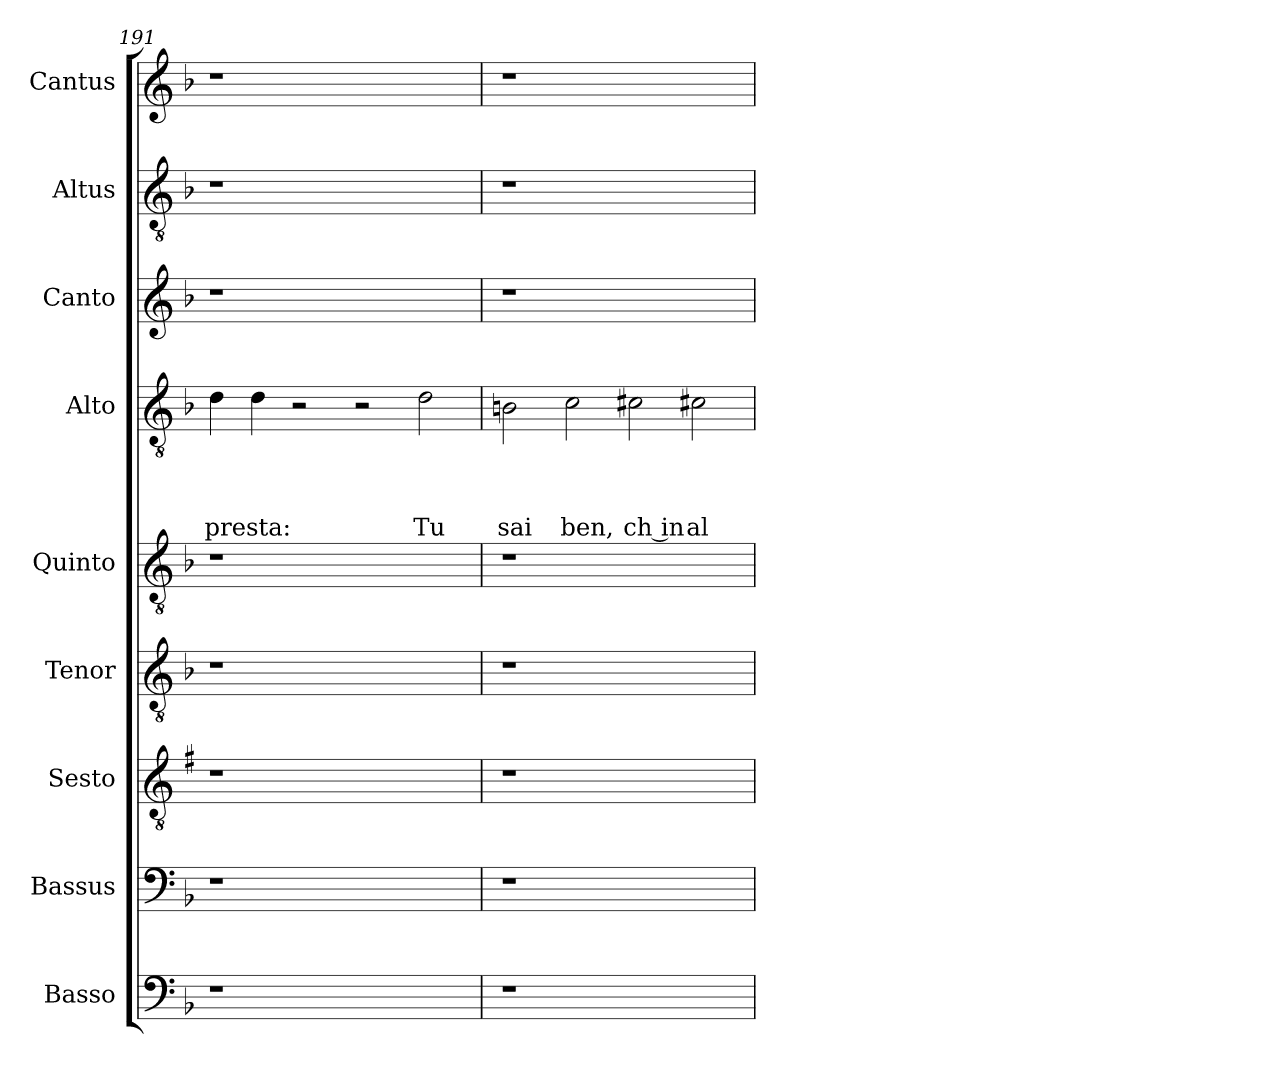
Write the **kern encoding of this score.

**kern	**kern	**kern	**kern	**kern	**kern	**text	**text	**text	**text	**kern	**kern	**kern
*part9	*part8	*part7	*part6	*part5	*part4	*part4	*part4	*part4	*part4	*part3	*part2	*part1
*staff9	*staff8	*staff7	*staff6	*staff5	*staff4	*staff4	*staff4	*staff4	*staff4	*staff3	*staff2	*staff1
*I"Basso	*I"Bassus	*I"Sesto	*I"Tenor	*I"Quinto	*I"Alto	*	*	*	*	*I"Canto	*I"Altus	*I"Cantus
*	*	*I'Sesto	*I'Tenor	*I'Quinto	*I'Alto	*	*	*	*	*I'Canto	*I'Altus	*I'Cantus
*clefF4	*clefF4	*clefGv2	*clefGv2	*clefGv2	*clefGv2	*	*	*	*	*clefG2	*clefGv2	*clefG2
*k[b-]	*k[b-]	*k[f#]	*k[b-]	*k[b-]	*k[b-]	*	*	*	*	*k[b-]	*k[b-]	*k[b-]
*F:	*F:	*G:	*F:	*F:	*F:	*	*	*	*	*F:	*F:	*F:
=191	=191	=191	=191	=191	=191	=191	=191	=191	=191	=191	=191	=191
!	!	!	!	!	!	!	!	!	!LO:LY:b	!	!	!
1r	1r	1r	1r	1r	4d\	.	.	.	presta:	1r	1r	1r
.	.	.	.	.	4d\	.	.	.	.	.	.	.
.	.	.	.	.	2r	.	.	.	.	.	.	.
1ryy	1ryy	1ryy	1ryy	1ryy	2r	.	.	.	.	1ryy	1ryy	1ryy
!	!	!	!	!	!	!	!	!	!LO:LY:b	!	!	!
.	.	.	.	.	2d\	.	.	.	Tu	.	.	.
=192	=192	=192	=192	=192	=192	=192	=192	=192	=192	=192	=192	=192
!	!	!	!	!	!	!	!	!	!LO:LY:b	!	!	!
1r	1r	1r	1r	1r	2Bn\	.	.	.	sai	1r	1r	1r
!	!	!	!	!	!	!	!	!	!LO:LY:b	!	!	!
.	.	.	.	.	2c\	.	.	.	ben,	.	.	.
!	!	!	!	!	!	!	!	!	!LO:LY:b:rj	!	!	!
1ryy	1ryy	1ryy	1ryy	1ryy	2c#X\	.	.	.	ch in	1ryy	1ryy	1ryy
!	!	!	!	!	!	!	!	!	!LO:LY:b	!	!	!
.	.	.	.	.	2c#X\	.	.	.	al	.	.	.
=	=	=	=	=	=	=	=	=	=	=	=	=
*-	*-	*-	*-	*-	*-	*-	*-	*-	*-	*-	*-	*-
